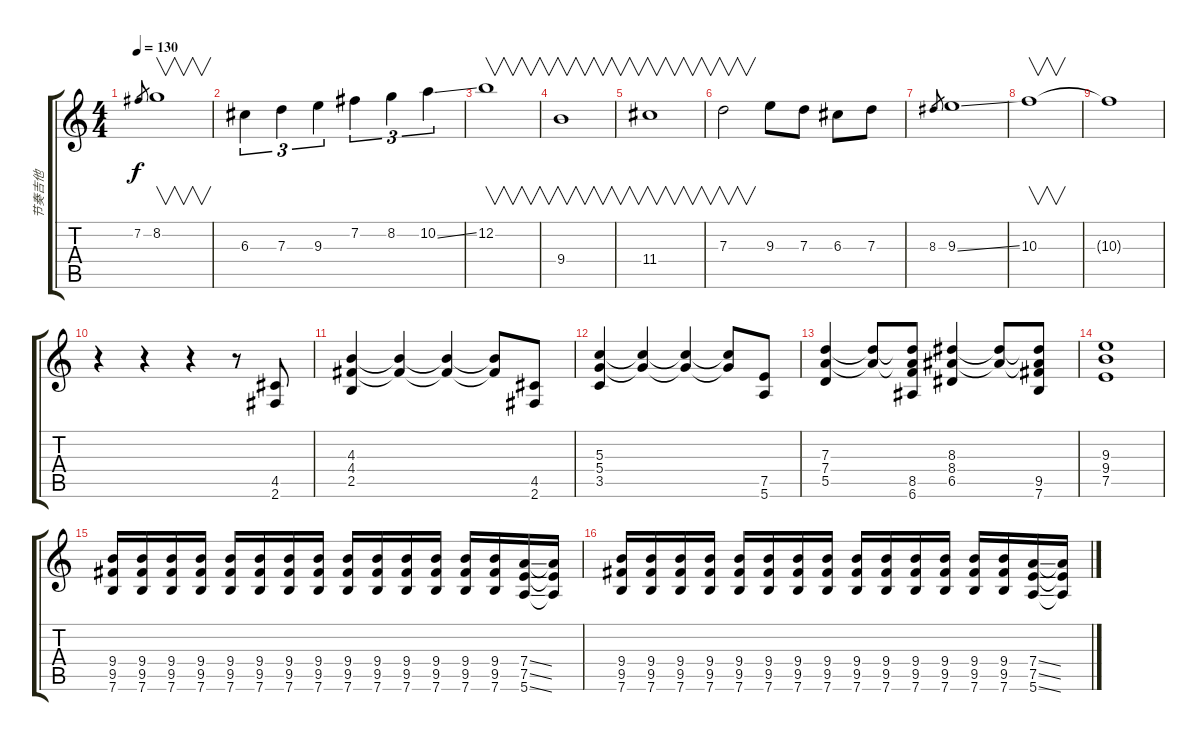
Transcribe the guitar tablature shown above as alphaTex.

\track ("节奏吉他" "节奏吉他") {instrument distortionguitar}
\staff {score tabs}
\tuning (E4 B3 G3 D3 A2 E2) {hide}
\ts (4 4)
\tempo 130
\clef g2
\ks c
7.2.8{gr dy f} 8.2.1{v} |
6.3.4{tu (3 2)} 7.3.4{tu (3 2)} 9.3.4{tu (3 2)} 7.2.4{tu (3 2)} 8.2.4{tu (3 2)} 10.2{ss}.4{tu (3 2)} |
12.2.1{v} |
9.4.1{v} |
11.4.1{v} |
7.3.2{v} 9.3.8 7.3.8 6.3.8 7.3.8 |
8.3.8{gr} 9.3{ss}.1 |
10.3.1{v} |
10.3{t}.1 |
r.4 r.4 r.4 r.8 (4.5 2.6).8 |
(4.3 4.4 2.5).4 (4.3{t} 4.4{t}).4 (4.3{t} 4.4{t}).4 (4.3{t} 4.4{t}).8 (4.5 2.6).8 |
(5.3 5.4 3.5).4 (5.3{t} 5.4{t}).4 (5.3{t} 5.4{t}).4 (5.3{t} 5.4{t}).8 (7.5 5.6).8 |
(7.3 7.4 5.5).4 (7.3{t} 7.4{t}).8 (7.3{t} 7.4{t} 8.5 6.6).8 (8.3 8.4 6.5).4 (8.3{t} 8.4{t}).8 (8.3{t} 8.4{t} 9.5 7.6).8 |
(9.3 9.4 7.5).1 |
(9.4 9.5 7.6).16 (9.4 9.5 7.6).16 (9.4 9.5 7.6).16 (9.4 9.5 7.6).16 (9.4 9.5 7.6).16 (9.4 9.5 7.6).16 (9.4 9.5 7.6).16 (9.4 9.5 7.6).16 (9.4 9.5 7.6).16 (9.4 9.5 7.6).16 (9.4 9.5 7.6).16 (9.4 9.5 7.6).16 (9.4 9.5 7.6).16 (9.4 9.5 7.6).16 (7.4{ss} 7.5{ss} 5.6{ss}).16 (7.4{t} 7.5{t} 5.6{t}).16 |
(9.4 9.5 7.6).16 (9.4 9.5 7.6).16 (9.4 9.5 7.6).16 (9.4 9.5 7.6).16 (9.4 9.5 7.6).16 (9.4 9.5 7.6).16 (9.4 9.5 7.6).16 (9.4 9.5 7.6).16 (9.4 9.5 7.6).16 (9.4 9.5 7.6).16 (9.4 9.5 7.6).16 (9.4 9.5 7.6).16 (9.4 9.5 7.6).16 (9.4 9.5 7.6).16 (7.4{ss} 7.5{ss} 5.6{ss}).16 (7.4{t} 7.5{t} 5.6{t}).16
